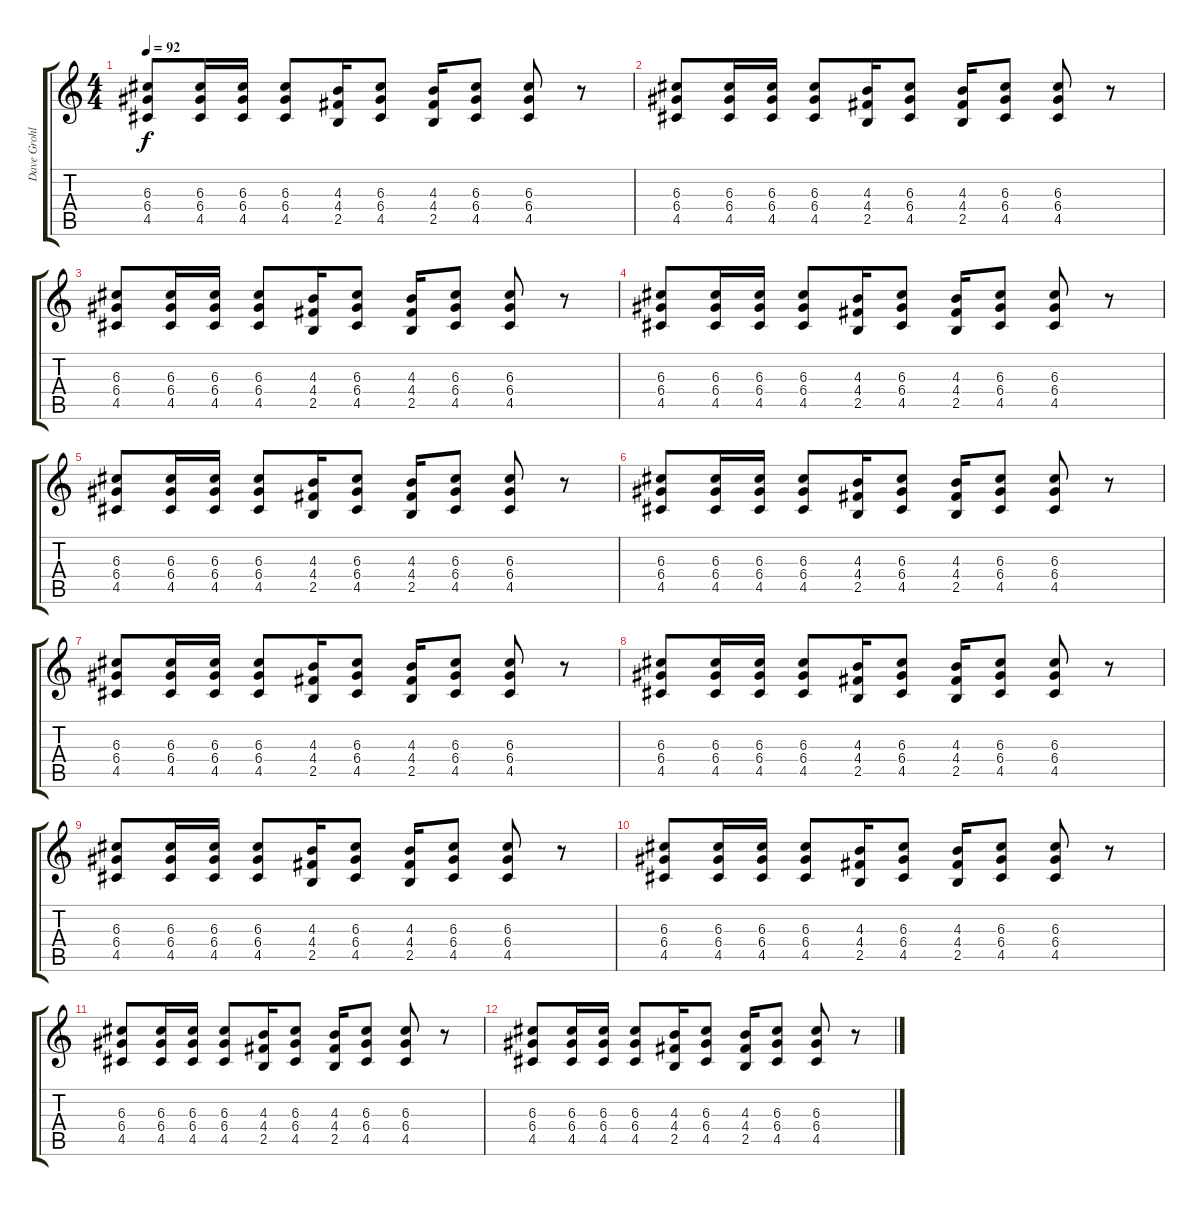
\track ("Dave Grohl (Guitar)" "Dave Grohl") {instrument overdrivenguitar}
\staff {score tabs}
\tuning (E4 B3 G3 D3 A2 E2) {hide}
\ts (4 4)
\tempo 92
\clef g2
\ks c
(6.3 6.4 4.5).8{dy f} (6.3 6.4 4.5).16 (6.3 6.4 4.5).16 (6.3 6.4 4.5).8 (4.3 4.4 2.5).16 (6.3 6.4 4.5).8 (4.3 4.4 2.5).16 (6.3 6.4 4.5).8 (6.3 6.4 4.5).8 r.8 |
(6.3 6.4 4.5).8 (6.3 6.4 4.5).16 (6.3 6.4 4.5).16 (6.3 6.4 4.5).8 (4.3 4.4 2.5).16 (6.3 6.4 4.5).8 (4.3 4.4 2.5).16 (6.3 6.4 4.5).8 (6.3 6.4 4.5).8 r.8 |
(6.3 6.4 4.5).8 (6.3 6.4 4.5).16 (6.3 6.4 4.5).16 (6.3 6.4 4.5).8 (4.3 4.4 2.5).16 (6.3 6.4 4.5).8 (4.3 4.4 2.5).16 (6.3 6.4 4.5).8 (6.3 6.4 4.5).8 r.8 |
(6.3 6.4 4.5).8 (6.3 6.4 4.5).16 (6.3 6.4 4.5).16 (6.3 6.4 4.5).8 (4.3 4.4 2.5).16 (6.3 6.4 4.5).8 (4.3 4.4 2.5).16 (6.3 6.4 4.5).8 (6.3 6.4 4.5).8 r.8 |
(6.3 6.4 4.5).8 (6.3 6.4 4.5).16 (6.3 6.4 4.5).16 (6.3 6.4 4.5).8 (4.3 4.4 2.5).16 (6.3 6.4 4.5).8 (4.3 4.4 2.5).16 (6.3 6.4 4.5).8 (6.3 6.4 4.5).8 r.8 |
(6.3 6.4 4.5).8 (6.3 6.4 4.5).16 (6.3 6.4 4.5).16 (6.3 6.4 4.5).8 (4.3 4.4 2.5).16 (6.3 6.4 4.5).8 (4.3 4.4 2.5).16 (6.3 6.4 4.5).8 (6.3 6.4 4.5).8 r.8 |
(6.3 6.4 4.5).8 (6.3 6.4 4.5).16 (6.3 6.4 4.5).16 (6.3 6.4 4.5).8 (4.3 4.4 2.5).16 (6.3 6.4 4.5).8 (4.3 4.4 2.5).16 (6.3 6.4 4.5).8 (6.3 6.4 4.5).8 r.8 |
(6.3 6.4 4.5).8 (6.3 6.4 4.5).16 (6.3 6.4 4.5).16 (6.3 6.4 4.5).8 (4.3 4.4 2.5).16 (6.3 6.4 4.5).8 (4.3 4.4 2.5).16 (6.3 6.4 4.5).8 (6.3 6.4 4.5).8 r.8 |
(6.3 6.4 4.5).8 (6.3 6.4 4.5).16 (6.3 6.4 4.5).16 (6.3 6.4 4.5).8 (4.3 4.4 2.5).16 (6.3 6.4 4.5).8 (4.3 4.4 2.5).16 (6.3 6.4 4.5).8 (6.3 6.4 4.5).8 r.8 |
(6.3 6.4 4.5).8 (6.3 6.4 4.5).16 (6.3 6.4 4.5).16 (6.3 6.4 4.5).8 (4.3 4.4 2.5).16 (6.3 6.4 4.5).8 (4.3 4.4 2.5).16 (6.3 6.4 4.5).8 (6.3 6.4 4.5).8 r.8 |
(6.3 6.4 4.5).8 (6.3 6.4 4.5).16 (6.3 6.4 4.5).16 (6.3 6.4 4.5).8 (4.3 4.4 2.5).16 (6.3 6.4 4.5).8 (4.3 4.4 2.5).16 (6.3 6.4 4.5).8 (6.3 6.4 4.5).8 r.8 |
(6.3 6.4 4.5).8 (6.3 6.4 4.5).16 (6.3 6.4 4.5).16 (6.3 6.4 4.5).8 (4.3 4.4 2.5).16 (6.3 6.4 4.5).8 (4.3 4.4 2.5).16 (6.3 6.4 4.5).8 (6.3 6.4 4.5).8 r.8
